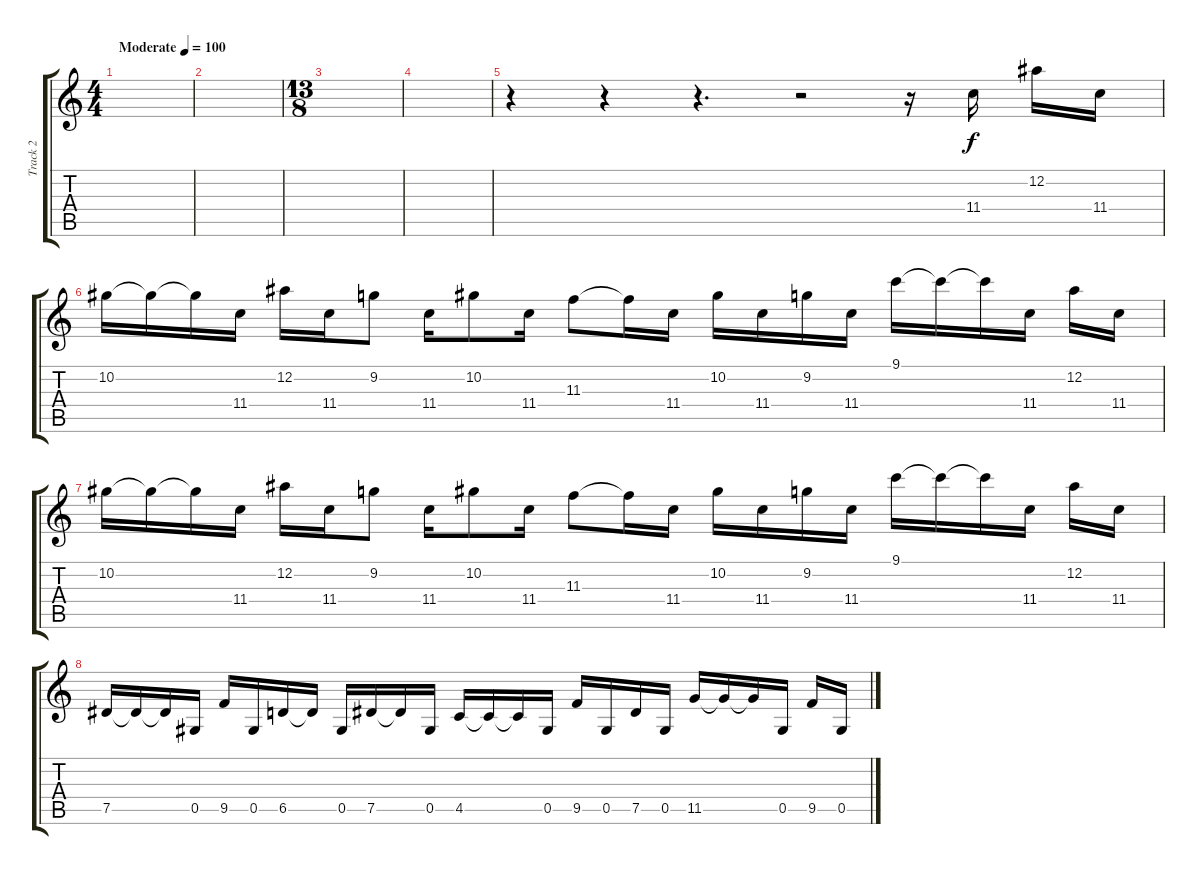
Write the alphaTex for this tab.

\track ("Track 2" "Track 2") {instrument acousticguitarsteel}
\staff {score tabs}
\tuning (Eb4 Bb3 Gb3 Db3 Ab2 D2) {hide}
\ts (4 4)
\tempo (100 "Moderate")
\clef g2
\ks c
|
|
\ts (13 8)
|
|
r.4 r.4 r.4{d} r.2 r.16 11.4.16 12.2.16 11.4.16 |
10.2.16 10.2{t}.16 10.2{t}.16 11.4.16 12.2.16 11.4.16 9.2.8 11.4.16 10.2.8 11.4.16 11.3.8 11.3{t}.16 11.4.16 10.2.16 11.4.16 9.2.16 11.4.16 9.1.16 9.1{t}.16 9.1{t}.16 11.4.16 12.2.16 11.4.16 |
10.2.16 10.2{t}.16 10.2{t}.16 11.4.16 12.2.16 11.4.16 9.2.8 11.4.16 10.2.8 11.4.16 11.3.8 11.3{t}.16 11.4.16 10.2.16 11.4.16 9.2.16 11.4.16 9.1.16 9.1{t}.16 9.1{t}.16 11.4.16 12.2.16 11.4.16 |
7.5.16 7.5{t}.16 7.5{t}.16 0.5.16 9.5.16 0.5.16 6.5.16 6.5{t}.16 0.5.16 7.5.16 7.5{t}.16 0.5.16 4.5.16 4.5{t}.16 4.5{t}.16 0.5.16 9.5.16 0.5.16 7.5.16 0.5.16 11.5.16 11.5{t}.16 11.5{t}.16 0.5.16 9.5.16 0.5.16
